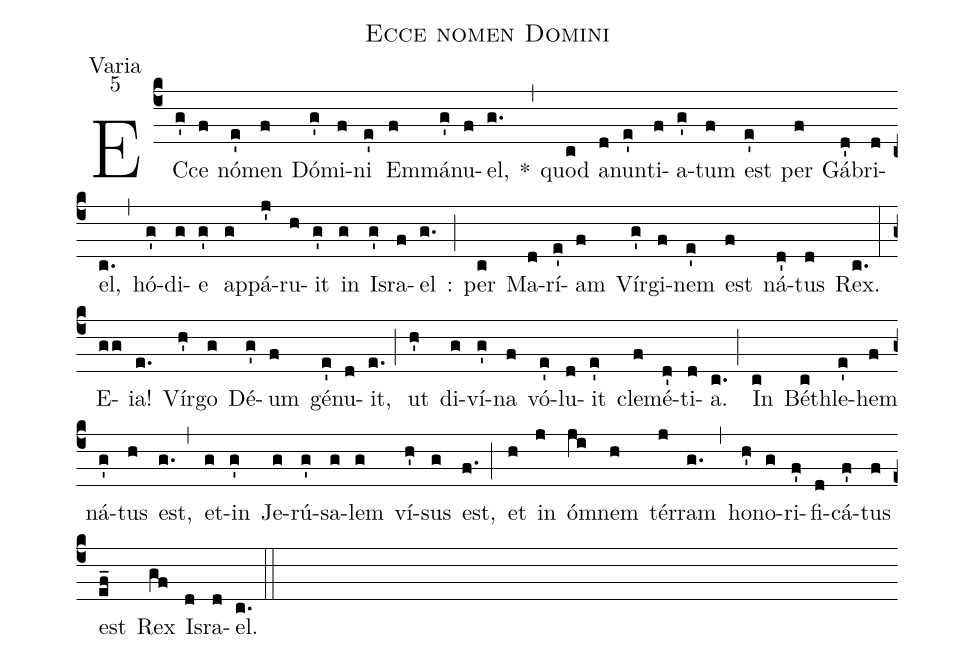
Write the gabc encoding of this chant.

name:Ecce nomen Domini;
office-part:Varia;
mode:5;
%%
(c4) EC(g')ce(f) nó(e')men(f) Dó(g')mi(f)ni(e') Em(f)má(g')nu(f)el,(g.) *(,) quod(c) a(d)nun(e')ti(f)a(g')tum(f) est(e') per(f) Gá(d')bri(d)el,(c.) (,) hó(g')di(g)e(g') ap(g)pá(j')ru(h)it(g') in(g) Is(g')ra(f)el(g.) :(;) per(c) Ma(d)rí(e')am(f) Vír(g')gi(f)nem(e') est(f) ná(d')tus(d) Rex.(c.) (:) E(gg)ia!(e.) Vír(h')go(g) Dé(g')um(f) gé(e')nu(d)it,(e.) (;) ut(h') di(g)ví(g')na(f) vó(e')lu(d)it(e') cle(f)mé(d')ti(d)a.(c.) (;) In(c) Béth(c)le(e')hem(f) ná(g')tus(h) est,(g.) (,) et(g)in(g') Je(g)rú(g')sa(g)lem(g) ví(h')sus(g) est,(f.) (;) et(h) in(j) óm(ji)nem(h) tér(j)ram(g.) (,) ho(h')no(g)ri(f')fi(d)cá(f')tus(f) est(ef_) Rex(gf) Is(d)ra(d)el.(c.) (::)
